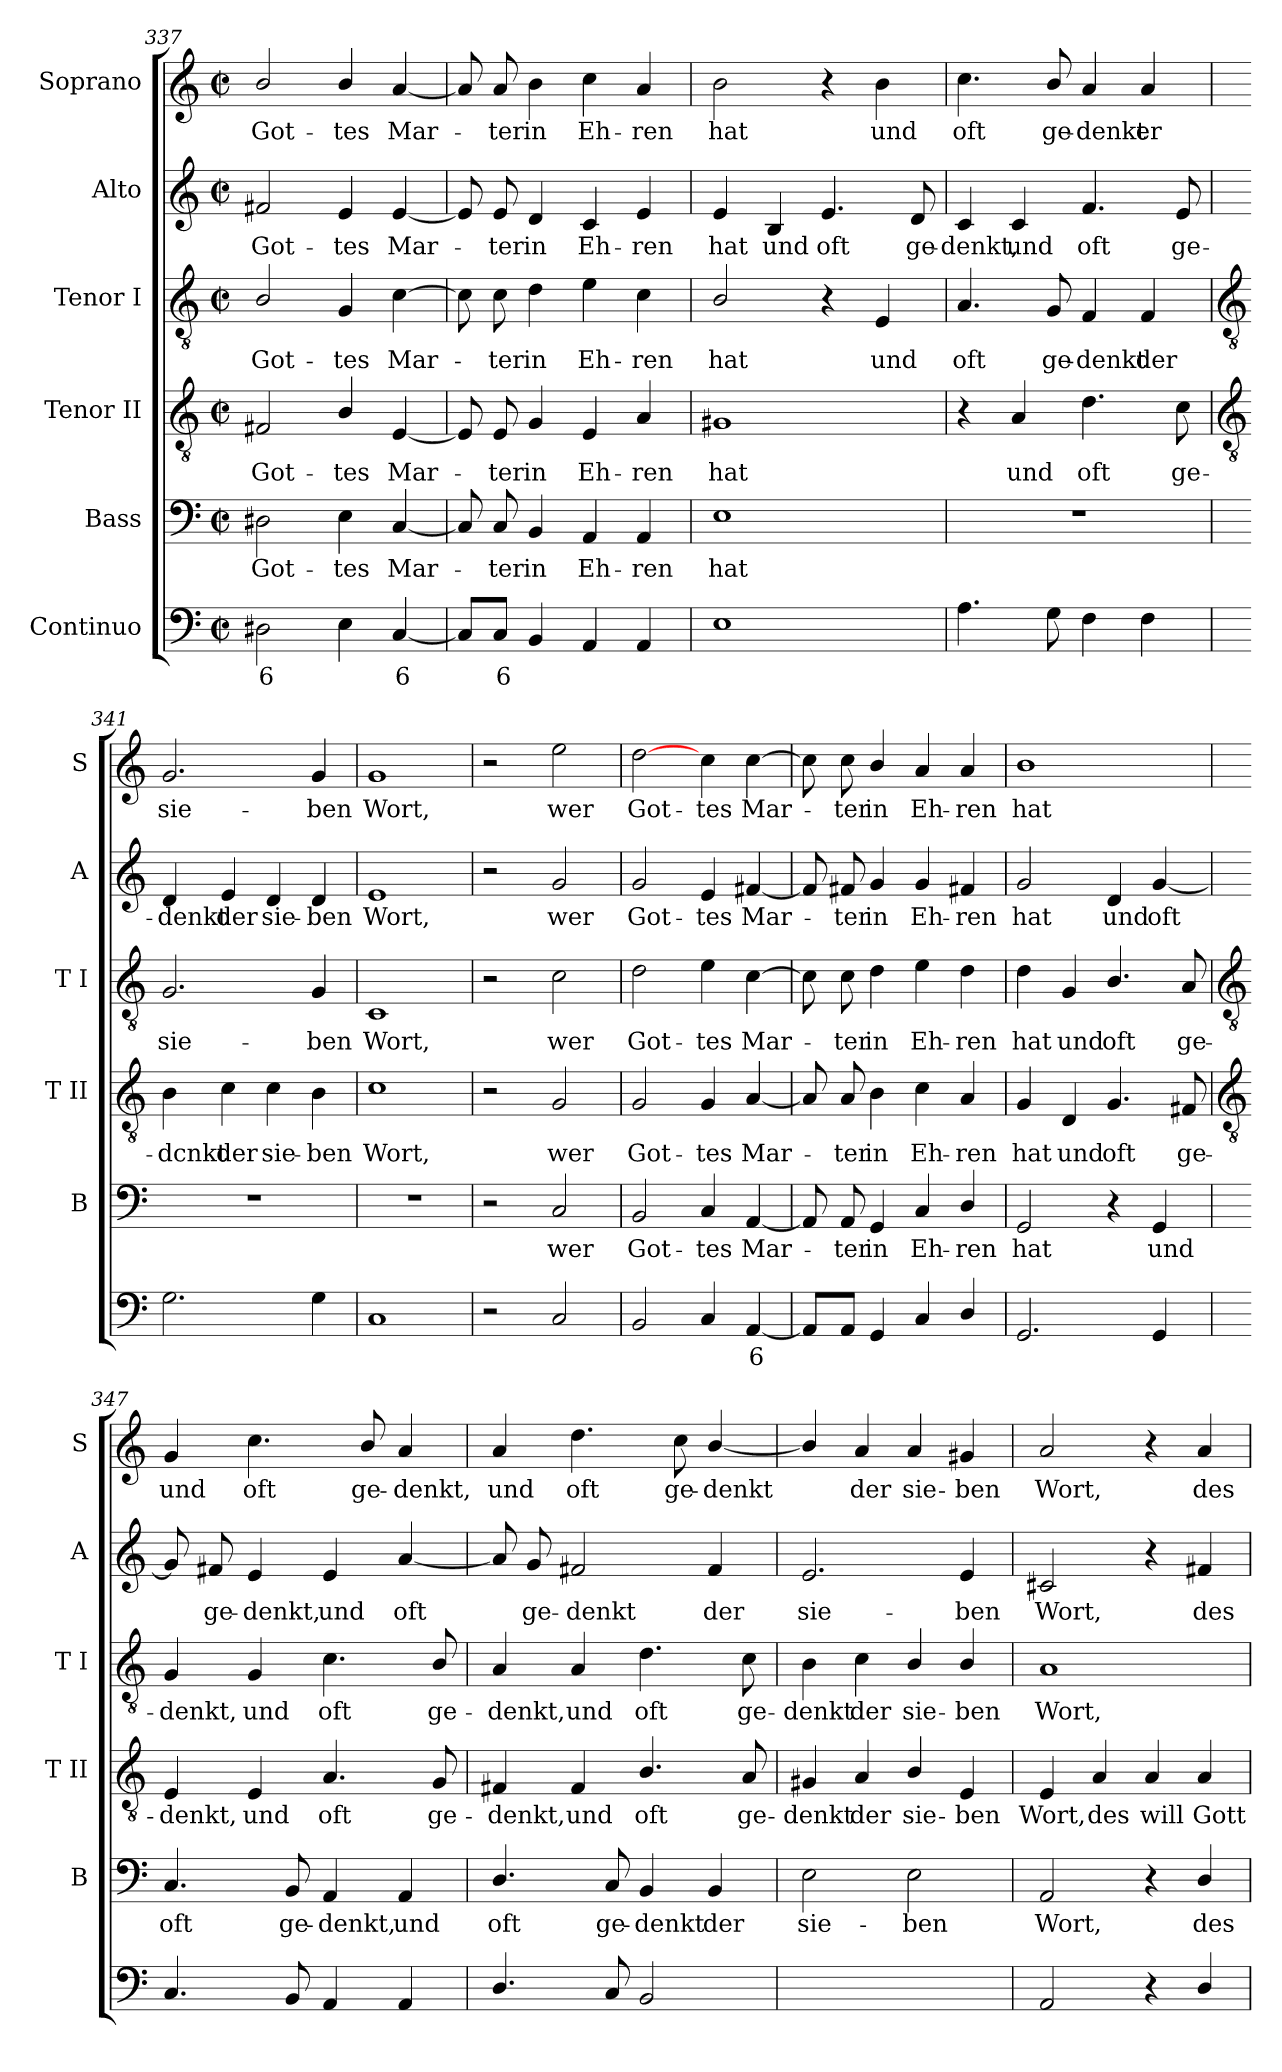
**kern	**text	**kern	**text	**kern	**text	**kern	**text	**kern	**text	**kern	**text
*part6	*part6	*part5	*part5	*part4	*part4	*part3	*part3	*part2	*part2	*part1	*part1
*staff6	*staff6	*staff5	*staff5	*staff4	*staff4	*staff3	*staff3	*staff2	*staff2	*staff1	*staff1
*I"Continuo	*	*I"Bass	*	*I"Tenor II	*	*I"Tenor I	*	*I"Alto	*	*I"Soprano	*
*	*	*I'B	*	*I'T II	*	*I'T I	*	*I'A	*	*I'S	*
*clefF4	*	*clefF4	*	*clefGv2	*	*clefGv2	*	*clefG2	*	*clefG2	*
*k[]	*	*k[]	*	*k[]	*	*k[]	*	*k[]	*	*k[]	*
*C:	*	*C:	*	*C:	*	*C:	*	*C:	*	*C:	*
*M2/2	*	*M2/2	*	*M2/2	*	*M2/2	*	*M2/2	*	*M2/2	*
*met(c|)	*	*met(c|)	*	*met(c|)	*	*met(c|)	*	*met(c|)	*	*met(c|)	*
=337	=337	=337	=337	=337	=337	=337	=337	=337	=337	=337	=337
!	!LO:LY:b	!	!LO:LY:b	!	!LO:LY:b	!	!LO:LY:b	!	!LO:LY:b	!	!LO:LY:b
2D#X	6	2D#X	Got-	2F#X	Got-	2B/	Got-	2f#X	Got-	2b/	Got-
!	!	!	!LO:LY:b	!	!LO:LY:b	!	!LO:LY:b	!	!LO:LY:b	!	!LO:LY:b
4E	.	4E	-tes	4B/	-tes	4G	-tes	4e	-tes	4b/	-tes
!	!LO:LY:b	!	!LO:LY:b	!	!LO:LY:b	!	!LO:LY:b	!	!LO:LY:b	!	!LO:LY:b
[4C	6	[4C	Mar-	[4E	Mar-	[4c	Mar-	[4e	Mar-	[4a	Mar-
=338	=338	=338	=338	=338	=338	=338	=338	=338	=338	=338	=338
8CL]	.	8C]	.	8E]	.	8c]	.	8e]	.	8a]	.
!	!LO:LY:b	!	!LO:LY:b	!	!LO:LY:b	!	!LO:LY:b	!	!LO:LY:b	!	!LO:LY:b
8CJ	6	8C	ter	8E	ter	8c	ter	8e	ter	8a	ter
!	!	!	!LO:LY:b	!	!LO:LY:b	!	!LO:LY:b	!	!LO:LY:b	!	!LO:LY:b
4BB	.	4BB	in	4G	in	4d	in	4d	in	4b	in
!	!	!	!LO:LY:b	!	!LO:LY:b	!	!LO:LY:b	!	!LO:LY:b	!	!LO:LY:b
4AA	.	4AA	Eh-	4E	Eh-	4e	Eh-	4c	Eh-	4cc	Eh-
!	!	!	!LO:LY:b	!	!LO:LY:b	!	!LO:LY:b	!	!LO:LY:b	!	!LO:LY:b
4AA	.	4AA	-ren	4A/	-ren	4c	-ren	4e	-ren	4a	-ren
=339	=339	=339	=339	=339	=339	=339	=339	=339	=339	=339	=339
!	!	!	!LO:LY:b	!	!LO:LY:b	!	!LO:LY:b	!	!LO:LY:b	!	!LO:LY:b
1E	.	1E	hat	1G#X	hat	2B/	hat	4e	hat	2b	hat
!	!	!	!	!	!	!	!	!	!LO:LY:b	!	!
.	.	.	.	.	.	.	.	4B	und	.	.
!	!	!	!	!	!	!	!	!	!LO:LY:b	!	!
.	.	.	.	.	.	4r	.	4.e	oft	4r	.
!	!	!	!	!	!	!	!LO:LY:b	!	!	!	!LO:LY:b
.	.	.	.	.	.	4E	und	.	.	4b	und
!	!	!	!	!	!	!	!	!	!LO:LY:b	!	!
.	.	.	.	.	.	.	.	8d	ge-	.	.
=340	=340	=340	=340	=340	=340	=340	=340	=340	=340	=340	=340
!	!	!	!	!	!	!	!LO:LY:b	!	!LO:LY:b	!	!LO:LY:b
4.A	.	1r	.	4r	.	4.A	oft	4c	-denkt,	4.cc	oft
!	!	!	!	!	!LO:LY:b	!	!	!	!LO:LY:b	!	!
.	.	.	.	4A	und	.	.	4c	und	.	.
!	!	!	!	!	!	!	!LO:LY:b	!	!	!	!LO:LY:b
8G	.	.	.	.	.	8G	ge-	.	.	8b/	ge-
!	!	!	!	!	!LO:LY:b	!	!LO:LY:b	!	!LO:LY:b	!	!LO:LY:b
4F	.	.	.	4.d	oft	4F	-denkt	4.f	oft	4a	-denkt
!	!	!	!	!	!	!	!LO:LY:b	!	!	!	!LO:LY:b
4F	.	.	.	.	.	4F	der	.	.	4a	er
!	!	!	!	!	!LO:LY:b	!	!	!	!LO:LY:b	!	!
.	.	.	.	8c	ge-	.	.	8e	ge-	.	.
!!LO:LB:g=z
=341	=341	=341	=341	=341	=341	=341	=341	=341	=341	=341	=341
*	*	*	*	*clefGv2	*	*clefGv2	*	*	*	*	*
!	!	!	!	!	!LO:LY:b	!	!LO:LY:b	!	!LO:LY:b	!	!LO:LY:b
2.G	.	1r	.	4B	-dcnkt	2.G	sie-	4d	-denkt	2.g	sie-
!	!	!	!	!	!LO:LY:b	!	!	!	!LO:LY:b	!	!
.	.	.	.	4c	der	.	.	4e	der	.	.
!	!	!	!	!	!LO:LY:b	!	!	!	!LO:LY:b	!	!
.	.	.	.	4c	sie-	.	.	4d	sie-	.	.
!	!	!	!	!	!LO:LY:b	!	!LO:LY:b	!	!LO:LY:b	!	!LO:LY:b
4G	.	.	.	4B	-ben	4G	-ben	4d	-ben	4g	-ben
=342	=342	=342	=342	=342	=342	=342	=342	=342	=342	=342	=342
!	!	!	!	!	!LO:LY:b	!	!LO:LY:b	!	!LO:LY:b	!	!LO:LY:b
1C	.	1r	.	1c	Wort,	1C	Wort,	1e	Wort,	1g	Wort,
=343	=343	=343	=343	=343	=343	=343	=343	=343	=343	=343	=343
2r	.	2r	.	2r	.	2r	.	2r	.	2r	.
!	!	!	!LO:LY:b	!	!LO:LY:b	!	!LO:LY:b	!	!LO:LY:b	!	!LO:LY:b
2C	.	2C	wer	2G	wer	2c	wer	2g	wer	2ee	wer
=344	=344	=344	=344	=344	=344	=344	=344	=344	=344	=344	=344
!	!	!	!LO:LY:b	!	!LO:LY:b	!	!LO:LY:b	!	!LO:LY:b	!	!LO:LY:b
2BB	.	2BB	Got-	2G	Got-	2d	Got-	2g	Got-	[2dd	Got-
!	!	!	!LO:LY:b	!	!LO:LY:b	!	!LO:LY:b	!	!LO:LY:b	!	!LO:LY:b
4C	.	4C	-tes	4G	-tes	4e	-tes	4e	-tes	4cc	-tes
!	!LO:LY:b	!	!LO:LY:b	!	!LO:LY:b	!	!LO:LY:b	!	!LO:LY:b	!	!LO:LY:b
[4AA	6	[4AA	Mar-	[4A	Mar-	[4c	Mar-	[4f#X	Mar-	[4cc	Mar-
=345	=345	=345	=345	=345	=345	=345	=345	=345	=345	=345	=345
8AAL]	.	8AA]	.	8A]	.	8c]	.	8f#]	.	8cc]	.
!	!	!	!LO:LY:b	!	!LO:LY:b	!	!LO:LY:b	!	!LO:LY:b	!	!LO:LY:b
8AAJ	.	8AA	ter	8A	ter	8c	ter	8f#	ter	8cc	ter
!	!	!	!LO:LY:b	!	!LO:LY:b	!	!LO:LY:b	!	!LO:LY:b	!	!LO:LY:b
4GG	.	4GG	in	4B	in	4d	in	4g	in	4b/	in
!	!	!	!LO:LY:b	!	!LO:LY:b	!	!LO:LY:b	!	!LO:LY:b	!	!LO:LY:b
4C	.	4C	Eh-	4c	Eh-	4e	Eh-	4g	Eh-	4a	Eh-
!	!	!	!LO:LY:b	!	!LO:LY:b	!	!LO:LY:b	!	!LO:LY:b	!	!LO:LY:b
4D/	.	4D/	-ren	4A	-ren	4d	-ren	4f#X	-ren	4a	-ren
=346	=346	=346	=346	=346	=346	=346	=346	=346	=346	=346	=346
!	!	!	!LO:LY:b	!	!LO:LY:b	!	!LO:LY:b	!	!LO:LY:b	!	!LO:LY:b
2.GG	.	2GG	hat	4G	hat	4d	hat	2g	hat	1b	hat
!	!	!	!	!	!LO:LY:b	!	!LO:LY:b	!	!	!	!
.	.	.	.	4D	und	4G	und	.	.	.	.
!	!	!	!	!	!LO:LY:b	!	!LO:LY:b	!	!LO:LY:b	!	!
.	.	4r	.	4.G	oft	4.B/	oft	4d	und	.	.
!	!	!	!LO:LY:b	!	!	!	!	!	!LO:LY:b	!	!
4GG	.	4GG	und	.	.	.	.	[4g	oft	.	.
!	!	!	!	!	!LO:LY:b	!	!LO:LY:b	!	!	!	!
.	.	.	.	8F#X	ge-	8A	ge-	.	.	.	.
!!LO:LB:g=z
=347	=347	=347	=347	=347	=347	=347	=347	=347	=347	=347	=347
*	*	*	*	*clefGv2	*	*clefGv2	*	*	*	*	*
!	!	!	!LO:LY:b	!	!LO:LY:b	!	!LO:LY:b	!	!	!	!LO:LY:b
4.C	.	4.C	oft	4E	-denkt,	4G	-denkt,	8g]	.	4g	und
!	!	!	!	!	!	!	!	!	!LO:LY:b	!	!
.	.	.	.	.	.	.	.	8f#X	ge-	.	.
!	!	!	!	!	!LO:LY:b	!	!LO:LY:b	!	!LO:LY:b	!	!LO:LY:b
.	.	.	.	4E	und	4G	und	4e	-denkt,	4.cc	oft
!	!	!	!LO:LY:b	!	!	!	!	!	!	!	!
8BB	.	8BB	ge-	.	.	.	.	.	.	.	.
!	!	!	!LO:LY:b	!	!LO:LY:b	!	!LO:LY:b	!	!LO:LY:b	!	!
4AA	.	4AA	-denkt,	4.A	oft	4.c	oft	4e	und	.	.
!	!	!	!	!	!	!	!	!	!	!	!LO:LY:b
.	.	.	.	.	.	.	.	.	.	8b/	ge-
!	!	!	!LO:LY:b	!	!	!	!	!	!LO:LY:b	!	!LO:LY:b
4AA	.	4AA	und	.	.	.	.	[4a	oft	4a	-denkt,
!	!	!	!	!	!LO:LY:b	!	!LO:LY:b	!	!	!	!
.	.	.	.	8G	ge-	8B/	ge-	.	.	.	.
=348	=348	=348	=348	=348	=348	=348	=348	=348	=348	=348	=348
!	!	!	!LO:LY:b	!	!LO:LY:b	!	!LO:LY:b	!	!	!	!LO:LY:b
4.D/	.	4.D/	oft	4F#X	-denkt,	4A	-denkt,	8a]	.	4a	und
!	!	!	!	!	!	!	!	!	!LO:LY:b	!	!
.	.	.	.	.	.	.	.	8g	ge-	.	.
!	!	!	!	!	!LO:LY:b	!	!LO:LY:b	!	!LO:LY:b	!	!LO:LY:b
.	.	.	.	4F#	und	4A	und	2f#X	-denkt	4.dd	oft
!	!	!	!LO:LY:b	!	!	!	!	!	!	!	!
8C	.	8C	ge-	.	.	.	.	.	.	.	.
!	!	!	!LO:LY:b	!	!LO:LY:b	!	!LO:LY:b	!	!	!	!
2BB	.	4BB	-denkt	4.B/	oft	4.d	oft	.	.	.	.
!	!	!	!	!	!	!	!	!	!	!	!LO:LY:b
.	.	.	.	.	.	.	.	.	.	8cc	ge-
!	!	!	!LO:LY:b	!	!	!	!	!	!LO:LY:b	!	!LO:LY:b
.	.	4BB	der	.	.	.	.	4f#	der	[4b/	-denkt
!	!	!	!	!	!LO:LY:b	!	!LO:LY:b	!	!	!	!
.	.	.	.	8A	ge-	8c	ge-	.	.	.	.
=349	=349	=349	=349	=349	=349	=349	=349	=349	=349	=349	=349
!	!	!	!LO:LY:b	!	!LO:LY:b	!	!LO:LY:b	!	!LO:LY:b	!	!
[4Eyy	.	2E	sie-	4G#X	-denkt	4B	-denkt	2.e	sie-	4b/]	.
!	!LO:LY:b	!	!	!	!LO:LY:b	!	!LO:LY:b	!	!	!	!LO:LY:b
2Eyy_	4	.	.	4A	der	4c	der	.	.	4a	der
!	!	!	!LO:LY:b	!	!LO:LY:b	!	!LO:LY:b	!	!	!	!LO:LY:b
.	.	2E	-ben	4B/	sie-	4B/	sie-	.	.	4a	sie-
!	!	!	!	!	!LO:LY:b	!	!LO:LY:b	!	!LO:LY:b	!	!LO:LY:b
4Eyy]	.	.	.	4E	-ben	4B/	-ben	4e	-ben	4g#X	-ben
=350	=350	=350	=350	=350	=350	=350	=350	=350	=350	=350	=350
!	!	!	!LO:LY:b	!	!LO:LY:b	!	!LO:LY:b	!	!LO:LY:b	!	!LO:LY:b
2AA	.	2AA	Wort,	4E	Wort,	1A	Wort,	2c#X	Wort,	2a	Wort,
!	!	!	!	!	!LO:LY:b	!	!	!	!	!	!
.	.	.	.	4A	des	.	.	.	.	.	.
!	!	!	!	!	!LO:LY:b	!	!	!	!	!	!
4r	.	4r	.	4A	will	.	.	4r	.	4r	.
!	!	!	!LO:LY:b	!	!LO:LY:b	!	!	!	!LO:LY:b	!	!LO:LY:b
4D/	.	4D/	des	4A	Gott	.	.	4f#X	des	4a	des
=	=	=	=	=	=	=	=	=	=	=	=
*-	*-	*-	*-	*-	*-	*-	*-	*-	*-	*-	*-
